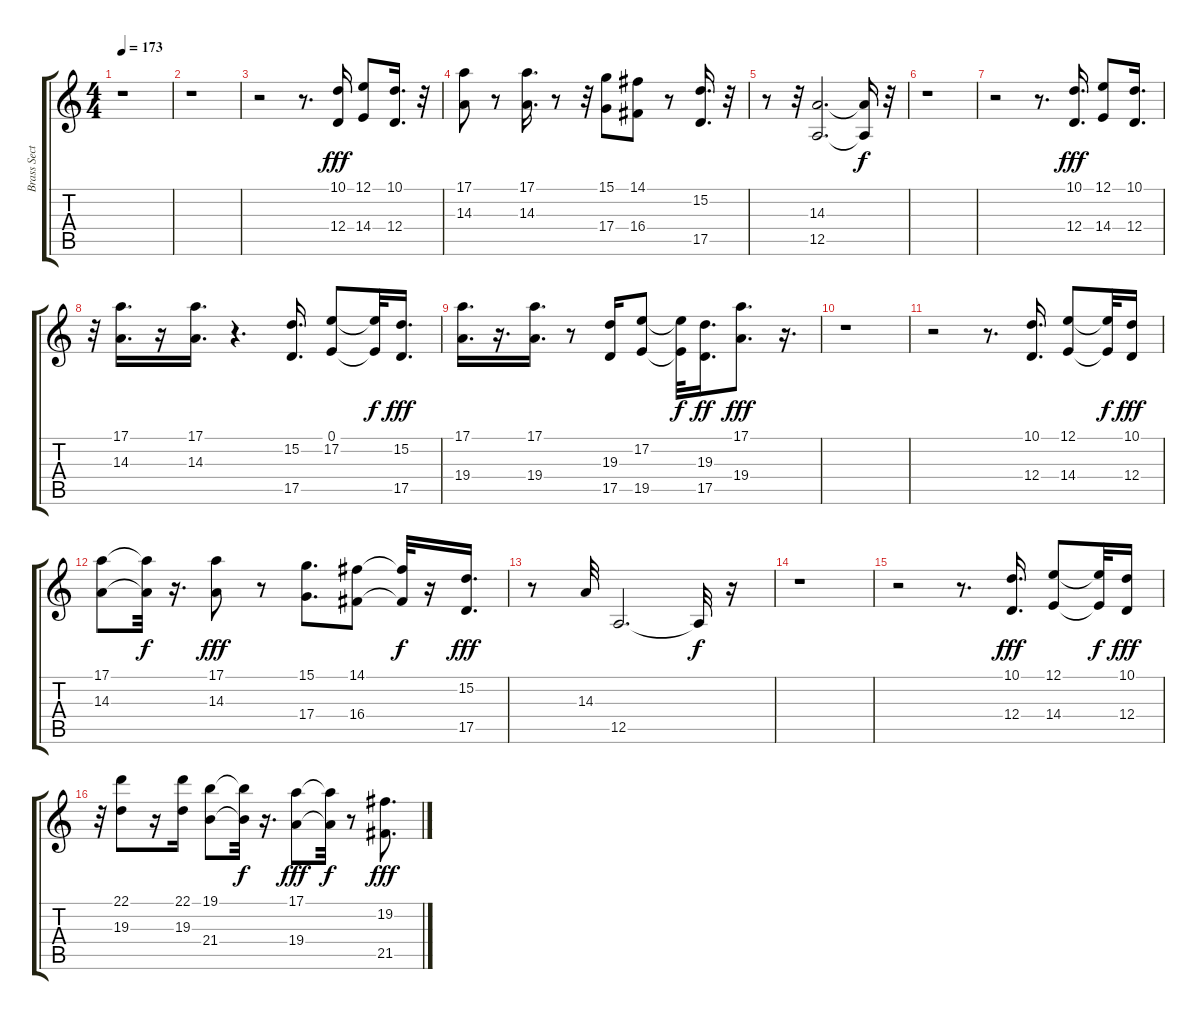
\track ("Brass Section" "Brass Sect") {instrument brasssection}
\staff {score tabs}
\tuning (E4 B3 G3 D3 A2 E2) {hide}
\ts (4 4)
\tempo 173
\clef g2
\ks c
r.1{dy fff instrument brasssection} |
r.1 |
r.2 r.8{d} (10.1 12.4).16 (12.1 14.4).8 (10.1 12.4).16{d} r.32 |
(17.1 14.3).8 r.8 (17.1 14.3).16{d} r.8 r.32 (15.1 17.4).8 (14.1 16.4).8 r.8 (15.2 17.5).16{d} r.32 |
r.8 r.32 (14.3 12.5).2{d} (14.3{t} 12.5{t}).16{dy f} r.32 |
r.1 |
r.2 r.8{d} (10.1 12.4).16{d dy fff} (12.1 14.4).8 (10.1 12.4).16{d} |
r.32 (17.1 14.3).16{d} r.16 (17.1 14.3).16{d} r.4{d} (15.2 17.5).16{d} (0.1 17.2).8 (0.1{t} 17.2{t}).32{dy f} (15.2 17.5).16{d dy fff} |
(17.1 19.4).16{d} r.16{d} (17.1 19.4).16{d} r.8 (19.3 17.5).16 (17.2 19.5).8 (17.2{t} 19.5{t}).32{dy f} (19.3 17.5).16{d dy ff} (17.1 19.4).8{d dy fff} r.16{d} |
r.1 |
r.2 r.8{d} (10.1 12.4).16{d} (12.1 14.4).8 (12.1{t} 14.4{t}).32{dy f} (10.1 12.4).16{dy fff} |
(17.1 14.3).8 (17.1{t} 14.3{t}).32{dy f} r.16{d} (17.1 14.3).8{dy fff} r.8 (15.1 17.4).8{d} (14.1 16.4).8 (14.1{t} 16.4{t}).32{dy f} r.16 (15.2 17.5).16{d dy fff} |
r.8 14.3.32 12.5.2{d} 12.5{t}.32{dy f} r.16 |
r.1 |
r.2 r.8{d} (10.1 12.4).16{d dy fff} (12.1 14.4).8 (12.1{t} 14.4{t}).32{dy f} (10.1 12.4).16{dy fff} |
r.32 (22.1 19.3).8 r.16 (22.1 19.3).16 (19.1 21.4).8 (19.1{t} 21.4{t}).32{dy f} r.16{d} (17.1 19.4).8{dy fff} (17.1{t} 19.4{t}).32{dy f} r.8 (19.2 21.5).8{d dy fff}
